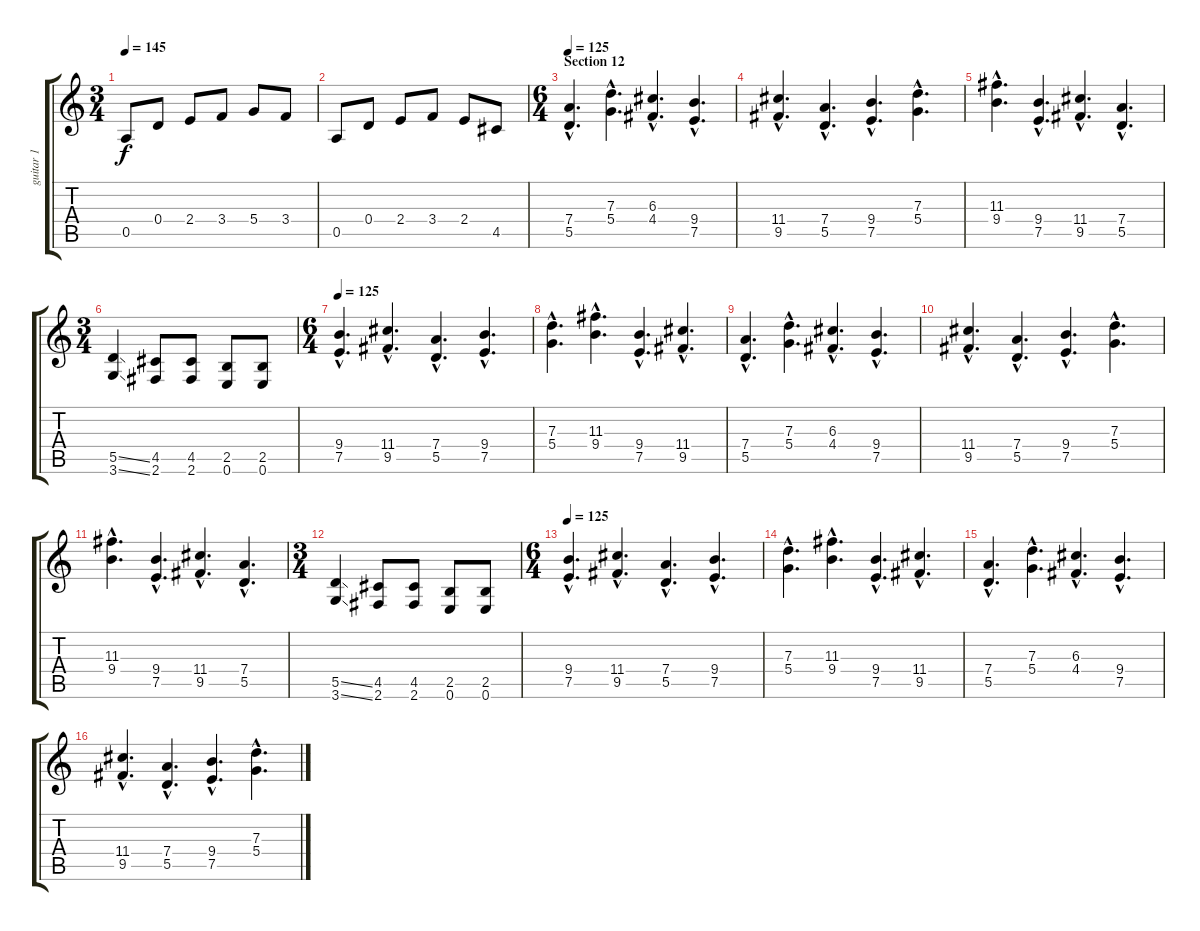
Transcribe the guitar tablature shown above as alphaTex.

\track ("guitar 1" "guitar 1") {instrument distortionguitar}
\staff {score tabs}
\tuning (E4 B3 G3 D3 A2 E2) {hide}
\ts (3 4)
\tempo 145
\clef g2
\ks c
0.5.8{dy f} 0.4.8 2.4.8 3.4.8 5.4.8 3.4.8 |
0.5.8 0.4.8 2.4.8 3.4.8 2.4.8 4.5.8 |
\ts (6 4)
\section ("" "Section 12")
\tempo 125
(7.4{hac} 5.5{hac}).4{d volume 0} (7.3{hac} 5.4{hac}).4{d volume 7} (6.3{hac} 4.4{hac}).4{d} (9.4{hac} 7.5{hac}).4{d} |
(11.4{hac} 9.5{hac}).4{d} (7.4{hac} 5.5{hac}).4{d} (9.4{hac} 7.5{hac}).4{d} (7.3{hac} 5.4{hac}).4{d} |
(11.3{hac} 9.4{hac}).4{d} (9.4{hac} 7.5{hac}).4{d} (11.4{hac} 9.5{hac}).4{d} (7.4{hac} 5.5{hac}).4{d} |
\ts (3 4)
(5.5{ss} 3.6{ss}).4 (4.5 2.6).8 (4.5 2.6).8 (2.5 0.6).8 (2.5 0.6).8 |
\ts (6 4)
\tempo 125
(9.4{hac} 7.5{hac}).4{d volume 12} (11.4{hac} 9.5{hac}).4{d} (7.4{hac} 5.5{hac}).4{d} (9.4{hac} 7.5{hac}).4{d} |
(7.3{hac} 5.4{hac}).4{d} (11.3{hac} 9.4{hac}).4{d} (9.4{hac} 7.5{hac}).4{d} (11.4{hac} 9.5{hac}).4{d} |
(7.4{hac} 5.5{hac}).4{d} (7.3{hac} 5.4{hac}).4{d} (6.3{hac} 4.4{hac}).4{d} (9.4{hac} 7.5{hac}).4{d} |
(11.4{hac} 9.5{hac}).4{d volume 15} (7.4{hac} 5.5{hac}).4{d} (9.4{hac} 7.5{hac}).4{d} (7.3{hac} 5.4{hac}).4{d} |
(11.3{hac} 9.4{hac}).4{d} (9.4{hac} 7.5{hac}).4{d} (11.4{hac} 9.5{hac}).4{d} (7.4{hac} 5.5{hac}).4{d} |
\ts (3 4)
(5.5{ss} 3.6{ss}).4 (4.5 2.6).8 (4.5 2.6).8 (2.5 0.6).8 (2.5 0.6).8 |
\ts (6 4)
\tempo 125
(9.4{hac} 7.5{hac}).4{d volume 15} (11.4{hac} 9.5{hac}).4{d} (7.4{hac} 5.5{hac}).4{d} (9.4{hac} 7.5{hac}).4{d} |
(7.3{hac} 5.4{hac}).4{d} (11.3{hac} 9.4{hac}).4{d} (9.4{hac} 7.5{hac}).4{d} (11.4{hac} 9.5{hac}).4{d} |
(7.4{hac} 5.5{hac}).4{d} (7.3{hac} 5.4{hac}).4{d} (6.3{hac} 4.4{hac}).4{d} (9.4{hac} 7.5{hac}).4{d} |
(11.4{hac} 9.5{hac}).4{d} (7.4{hac} 5.5{hac}).4{d} (9.4{hac} 7.5{hac}).4{d} (7.3{hac} 5.4{hac}).4{d}
